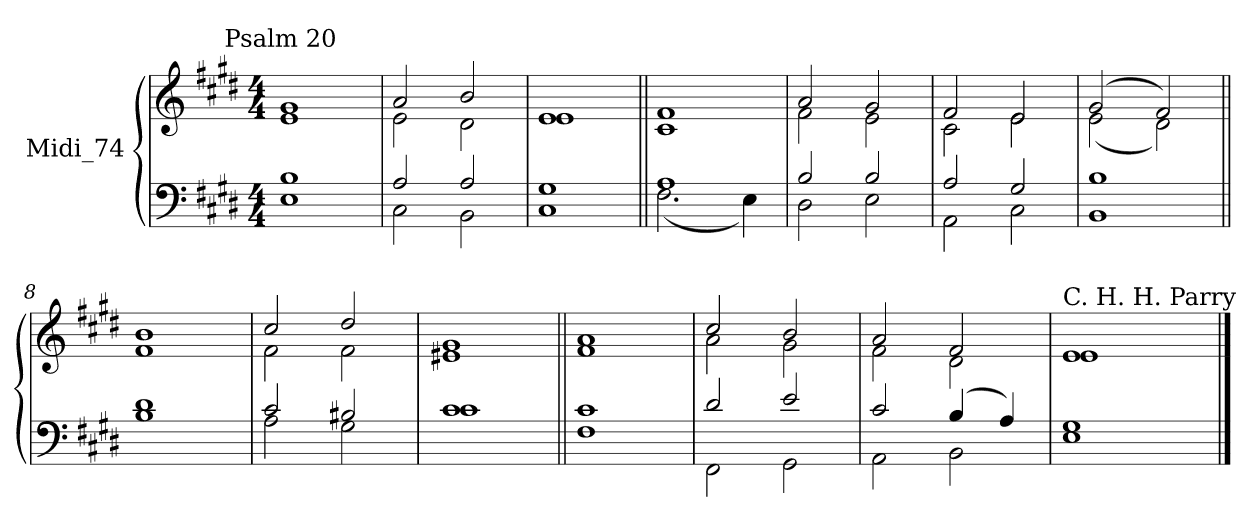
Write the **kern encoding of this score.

**kern	**kern
*part2	*part1
*staff2	*staff1
*I"Midi_74	*I"Midi_74
*clefF4	*clefG2
*k[f#c#g#d#]	*k[f#c#g#d#]
*E:	*E:
*M4/4	*M4/4
=1	=1
*^	*^
!	!	!LO:TX:a:cj:t=Psalm 20	!
1B/	1E\	1g#/	1e\
=2	=2	=2	=2
2A/	2C#\	2a/	2e\
2A/	2BB\	2b/	2d#\
=3	=3	=3	=3
1G#/	1C#\	1e/	1e\
=4||	=4||	=4||	=4||
1A/	(<2.F#\	1f#/	1c#\
.	4E\)	.	.
=5	=5	=5	=5
2B/	2D#\	2a/	2f#\
2B/	2E\	2g#/	2e\
=6	=6	=6	=6
2A/	2AA\	2f#/	2c#\
2G#/	2C#\	2e/	2e\
=7	=7	=7	=7
1B/	1BB\	(>2g#/	(<2e\
.	.	2f#/)	2d#\)
=8||	=8||	=8||	=8||
1d#/	1B\	1b/	1f#\
=9	=9	=9	=9
2c#/	2A\	2cc#/	2f#\
2B#X/	2G#\	2dd#/	2f#\
=10	=10	=10	=10
1c#/	1c#\	1g#/	1e#X\
=11||	=11||	=11||	=11||
1c#/	1F#\	1a/	1f#\
=12	=12	=12	=12
2d#/	2FF#\	2cc#/	2a\
2e/	2GG#\	2b/	2g#\
=13	=13	=13	=13
2c#/	2AA\	2a/	2f#\
(>4B/	2BB\	2f#/	2d#\
4A/)	.	.	.
=14	=14	=14	=14
!	!	!LO:TX:a:t=C. H. H. Parry	!
1G#/	1E\	1e/	1e\
*v	*v	*	*
*	*v	*v
==	==
*-	*-
